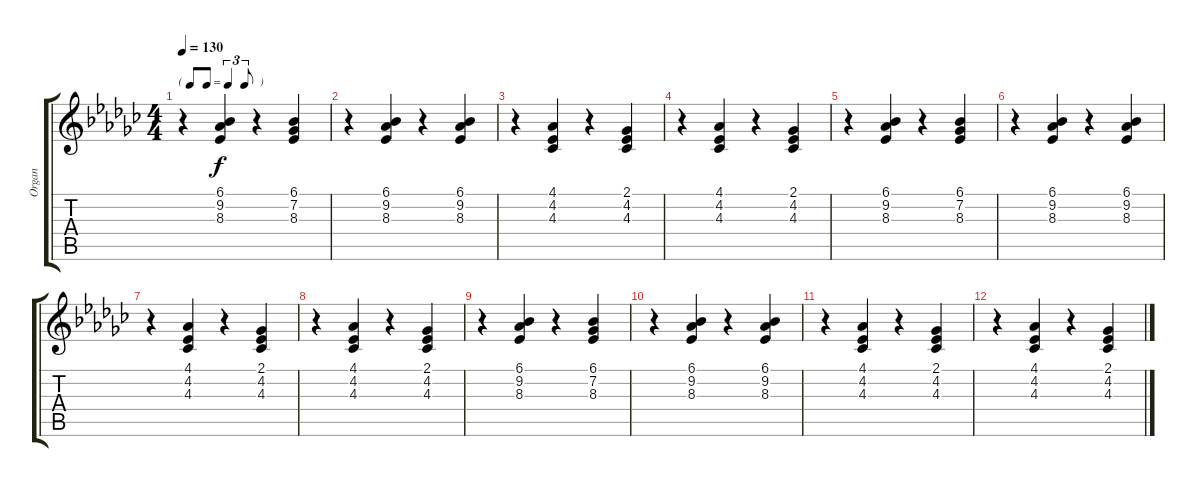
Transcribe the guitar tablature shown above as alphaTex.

\track ("Organ" "Organ") {instrument drawbarorgan}
\staff {score tabs}
\tuning (E4 B3 G3 D3 A2 E2) {hide}
\ts (4 4)
\tf triplet8th
\tempo 130
\clef g2
\ks gb
r.4{dy f} (6.1 9.2 8.3).4 r.4 (6.1 7.2 8.3).4 |
r.4 (6.1 9.2 8.3).4 r.4 (6.1 9.2 8.3).4 |
r.4 (4.1 4.2 4.3).4 r.4 (2.1 4.2 4.3).4 |
r.4 (4.1 4.2 4.3).4 r.4 (2.1 4.2 4.3).4 |
r.4 (6.1 9.2 8.3).4 r.4 (6.1 7.2 8.3).4 |
r.4 (6.1 9.2 8.3).4 r.4 (6.1 9.2 8.3).4 |
r.4 (4.1 4.2 4.3).4 r.4 (2.1 4.2 4.3).4 |
r.4 (4.1 4.2 4.3).4 r.4 (2.1 4.2 4.3).4 |
r.4 (6.1 9.2 8.3).4 r.4 (6.1 7.2 8.3).4 |
r.4 (6.1 9.2 8.3).4 r.4 (6.1 9.2 8.3).4 |
r.4 (4.1 4.2 4.3).4 r.4 (2.1 4.2 4.3).4 |
r.4 (4.1 4.2 4.3).4 r.4 (2.1 4.2 4.3).4
